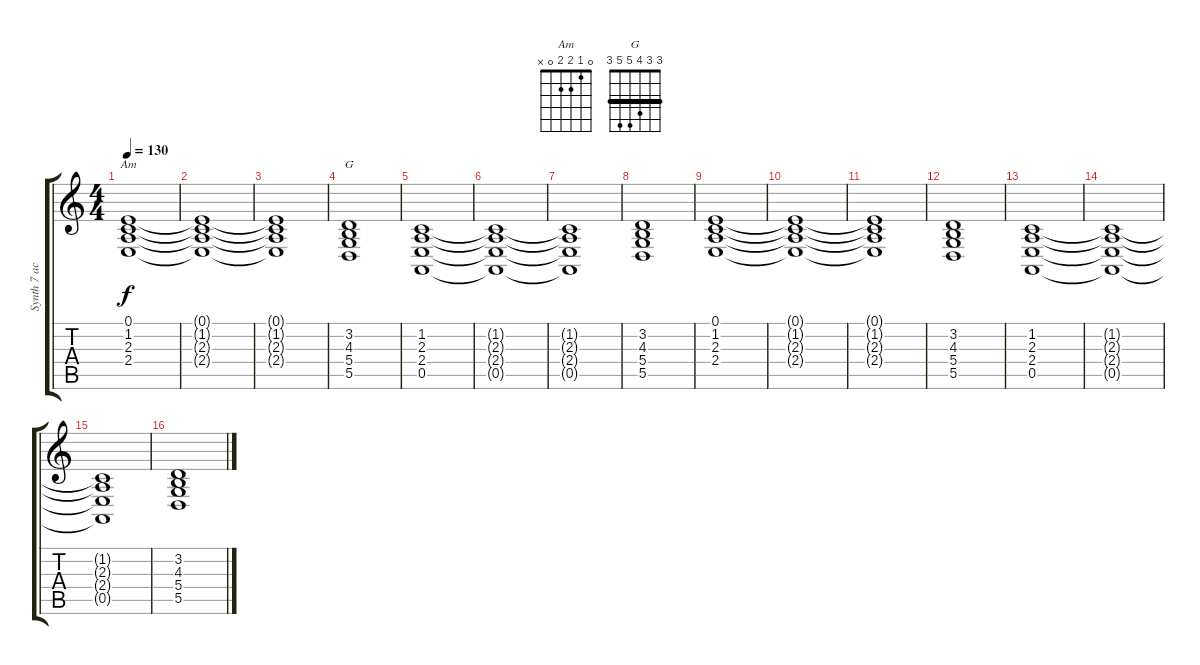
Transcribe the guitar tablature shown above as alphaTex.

\track ("Synth 7 accords" "Synth 7 ac") {instrument pad2warm}
\staff {score tabs}
\tuning (E4 B3 G3 D3 A2 E2) {hide}
\chord ("Am" 0 1 2 2 0 x)
\chord ("G" 3 3 4 5 5 3) {barre 3}
\ts (4 4)
\section ("" "")
\tempo 130
\clef g2
\ks c
(0.1 1.2 2.3 2.4).1{ch "Am" dy f} |
(0.1{t} 1.2{t} 2.3{t} 2.4{t}).1 |
(0.1{t} 1.2{t} 2.3{t} 2.4{t}).1 |
(3.2 4.3 5.4 5.5).1{ch "G"} |
(1.2 2.3 2.4 0.5).1 |
(1.2{t} 2.3{t} 2.4{t} 0.5{t}).1 |
(1.2{t} 2.3{t} 2.4{t} 0.5{t}).1 |
(3.2 4.3 5.4 5.5).1 |
(0.1 1.2 2.3 2.4).1 |
(0.1{t} 1.2{t} 2.3{t} 2.4{t}).1 |
(0.1{t} 1.2{t} 2.3{t} 2.4{t}).1 |
(3.2 4.3 5.4 5.5).1 |
(1.2 2.3 2.4 0.5).1 |
(1.2{t} 2.3{t} 2.4{t} 0.5{t}).1 |
(1.2{t} 2.3{t} 2.4{t} 0.5{t}).1 |
(3.2 4.3 5.4 5.5).1
